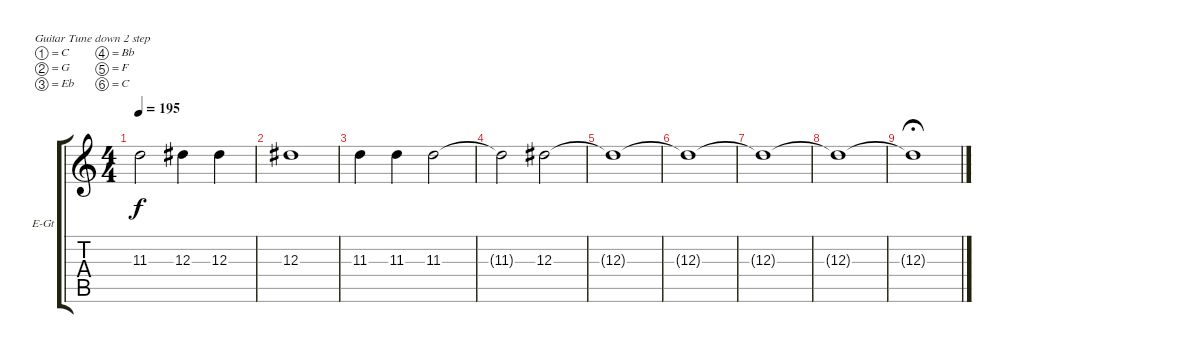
\defaultSystemsLayout 4
\bracketExtendMode groupsimilarinstruments
\firstSystemTrackNameOrientation horizontal
\otherSystemsTrackNameOrientation horizontal
\track ("Electric Guitar4" "E-Gt") {instrument distortionguitar}
\staff {score tabs}
\tuning (C4 G3 Eb3 Bb2 F2 C2)
\ts (4 4)
\tempo 195
\clef g2
\ks c
11.3{t}.2{dy f} 12.3.4 12.3.4 |
12.3.1 |
11.3.4 11.3.4 11.3.2 |
11.3{t}.2 12.3.2 |
12.3{t}.1 |
12.3{t}.1 |
12.3{t}.1 |
12.3{t}.1 |
12.3{t}.1{fermata (medium 0.49)}
